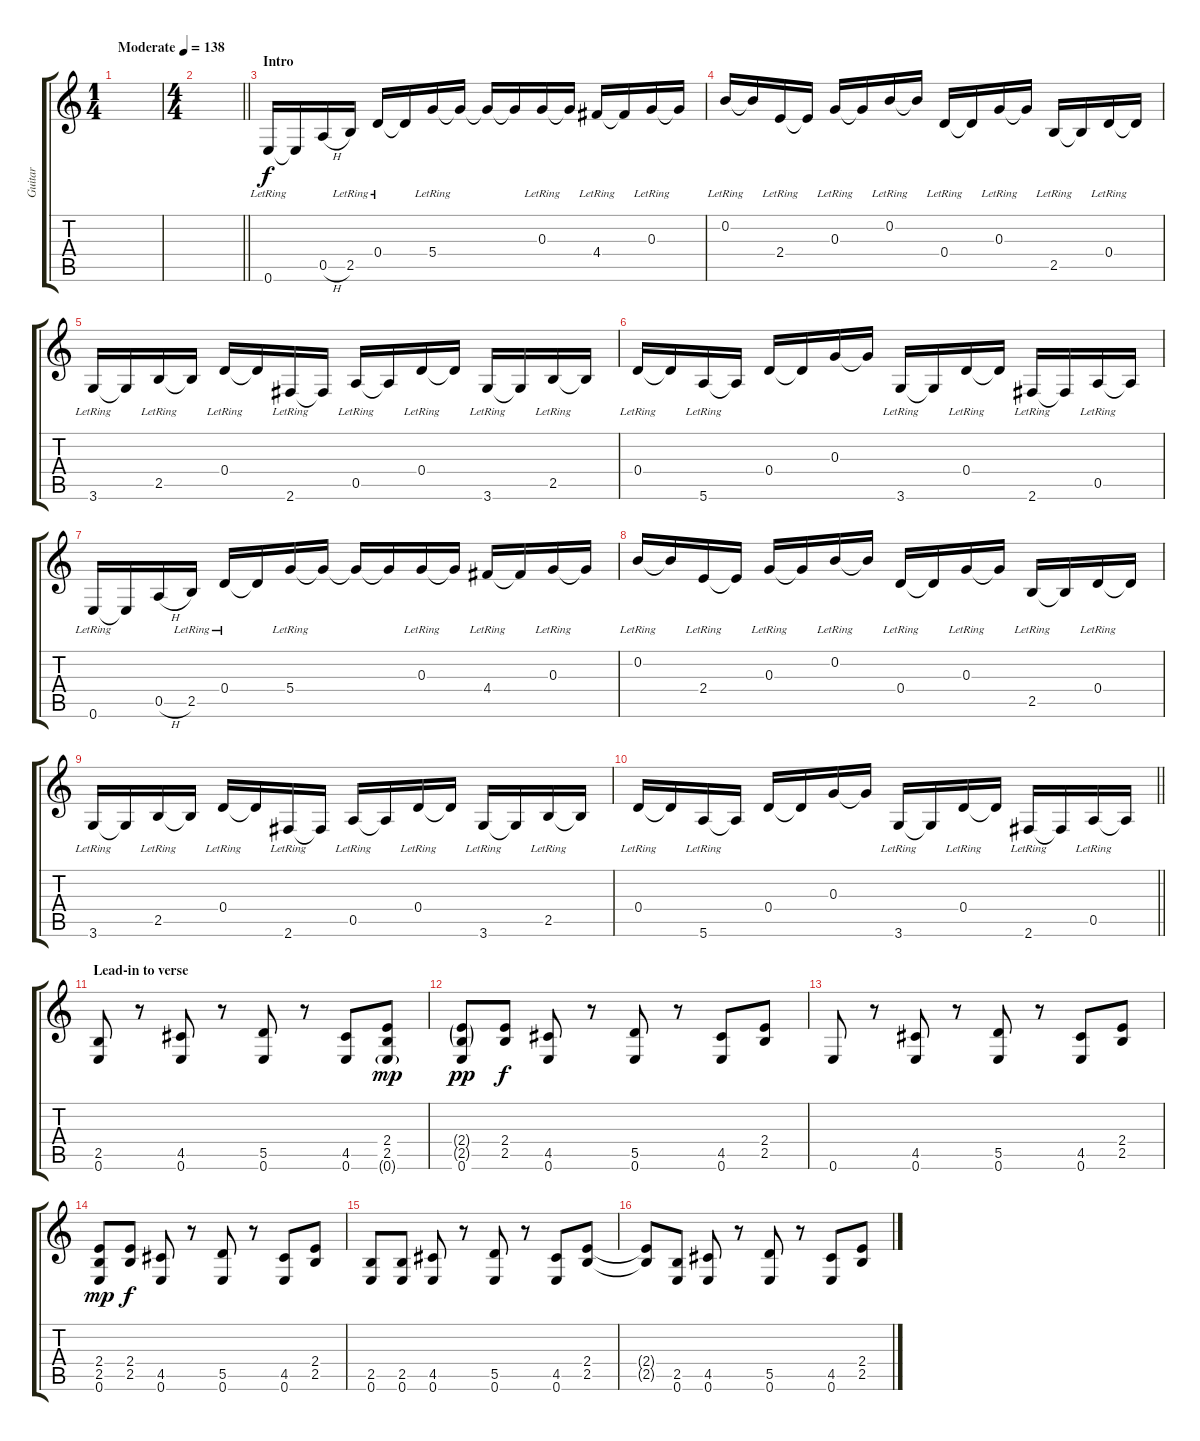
\track ("Guitar" "Guitar") {solo instrument electricguitarclean}
\staff {score tabs}
\tuning (E4 B3 G3 D3 A2 E2) {hide}
\ts (1 4)
\tempo (138 "Moderate")
\clef g2
\ks c
|
\ts (4 4)
\barLineRight lightlight
|
\section ("" "Intro")
0.6{lr}.16 0.6{t}.16 0.5{h}.16 2.5{lr}.16 0.4{lr}.16 0.4{t}.16 5.4{lr}.16 5.4{t}.16 5.4{t}.16 5.4{t}.16 0.3{lr}.16 0.3{t}.16 4.4{lr}.16 4.4{t}.16 0.3{lr}.16 0.3{t}.16 |
0.2{lr}.16 0.2{t}.16 2.4{lr}.16 2.4{t}.16 0.3{lr}.16 0.3{t}.16 0.2{lr}.16 0.2{t}.16 0.4{lr}.16 0.4{t}.16 0.3{lr}.16 0.3{t}.16 2.5{lr}.16 2.5{t}.16 0.4{lr}.16 0.4{t}.16 |
3.6{lr}.16 3.6{t}.16 2.5{lr}.16 2.5{t}.16 0.4{lr}.16 0.4{t}.16 2.6{lr}.16 2.6{t}.16 0.5{lr}.16 0.5{t}.16 0.4{lr}.16 0.4{t}.16 3.6{lr}.16 3.6{t}.16 2.5{lr}.16 2.5{t}.16 |
0.4{lr}.16 0.4{t}.16 5.6{lr}.16 5.6{t}.16 0.4.16 0.4{t}.16 0.3.16 0.3{t}.16 3.6{lr}.16 3.6{t}.16 0.4{lr}.16 0.4{t}.16 2.6{lr}.16 2.6{t}.16 0.5{lr}.16 0.5{t}.16 |
0.6{lr}.16 0.6{t}.16 0.5{h}.16 2.5{lr}.16 0.4{lr}.16 0.4{t}.16 5.4{lr}.16 5.4{t}.16 5.4{t}.16 5.4{t}.16 0.3{lr}.16 0.3{t}.16 4.4{lr}.16 4.4{t}.16 0.3{lr}.16 0.3{t}.16 |
0.2{lr}.16 0.2{t}.16 2.4{lr}.16 2.4{t}.16 0.3{lr}.16 0.3{t}.16 0.2{lr}.16 0.2{t}.16 0.4{lr}.16 0.4{t}.16 0.3{lr}.16 0.3{t}.16 2.5{lr}.16 2.5{t}.16 0.4{lr}.16 0.4{t}.16 |
3.6{lr}.16 3.6{t}.16 2.5{lr}.16 2.5{t}.16 0.4{lr}.16 0.4{t}.16 2.6{lr}.16 2.6{t}.16 0.5{lr}.16 0.5{t}.16 0.4{lr}.16 0.4{t}.16 3.6{lr}.16 3.6{t}.16 2.5{lr}.16 2.5{t}.16 |
\barLineRight lightlight
0.4{lr}.16 0.4{t}.16 5.6{lr}.16 5.6{t}.16 0.4.16 0.4{t}.16 0.3.16 0.3{t}.16 3.6{lr}.16 3.6{t}.16 0.4{lr}.16 0.4{t}.16 2.6{lr}.16 2.6{t}.16 0.5{lr}.16 0.5{t}.16 |
\section ("" "Lead-in to verse")
(2.5 0.6).8 r.8 (4.5 0.6).8 r.8 (5.5 0.6).8 r.8 (4.5 0.6).8 (2.4 2.5 0.6{g}).8{dy mp} |
(2.4{g} 2.5{g} 0.6).8{dy pp} (2.4 2.5).8{dy f} (4.5 0.6).8 r.8 (5.5 0.6).8 r.8 (4.5 0.6).8 (2.4 2.5).8 |
0.6.8 r.8 (4.5 0.6).8 r.8 (5.5 0.6).8 r.8 (4.5 0.6).8 (2.4 2.5).8 |
(2.4 2.5 0.6).8{dy mp} (2.4 2.5).8{dy f} (4.5 0.6).8 r.8 (5.5 0.6).8 r.8 (4.5 0.6).8 (2.4 2.5).8 |
(2.5 0.6).8 (2.5 0.6).8 (4.5 0.6).8 r.8 (5.5 0.6).8 r.8 (4.5 0.6).8 (2.4 2.5).8 |
(2.4{t} 2.5{t}).8 (2.5 0.6).8 (4.5 0.6).8 r.8 (5.5 0.6).8 r.8 (4.5 0.6).8 (2.4 2.5).8
